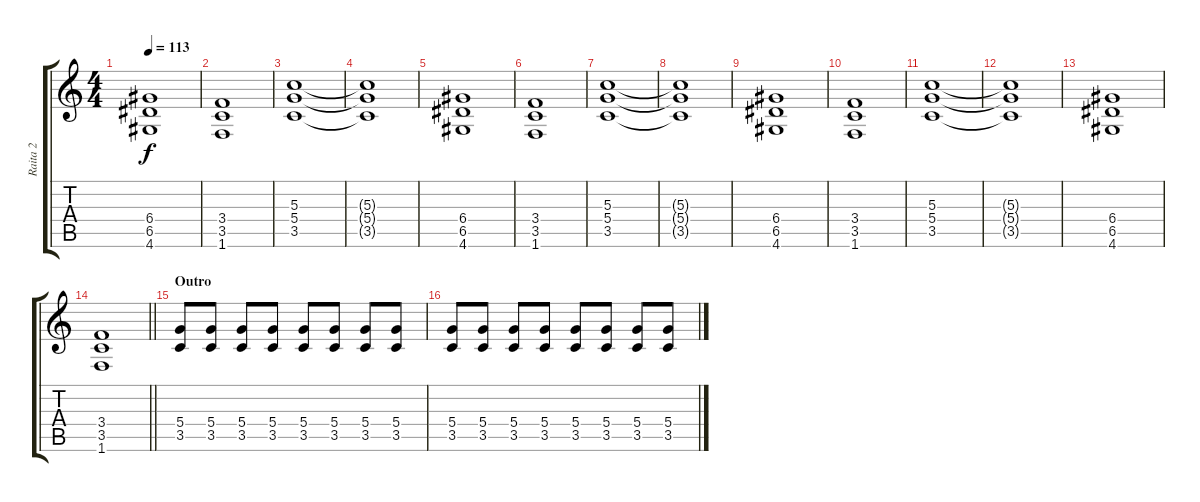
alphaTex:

\track ("Raita 2" "Raita 2") {instrument overdrivenguitar}
\staff {score tabs}
\tuning (E4 B3 G3 D3 A2 E2) {hide}
\ts (4 4)
\tempo 113
\clef g2
\ks c
(6.4 6.5 4.6).1{dy f} |
(3.4 3.5 1.6).1 |
(5.3 5.4 3.5).1 |
(5.3{t} 5.4{t} 3.5{t}).1 |
(6.4 6.5 4.6).1 |
(3.4 3.5 1.6).1 |
(5.3 5.4 3.5).1 |
(5.3{t} 5.4{t} 3.5{t}).1 |
(6.4 6.5 4.6).1 |
(3.4 3.5 1.6).1 |
(5.3 5.4 3.5).1 |
(5.3{t} 5.4{t} 3.5{t}).1 |
(6.4 6.5 4.6).1 |
\barLineRight lightlight
(3.4 3.5 1.6).1 |
\section ("" "Outro")
(5.4 3.5).8 (5.4 3.5).8 (5.4 3.5).8 (5.4 3.5).8 (5.4 3.5).8 (5.4 3.5).8 (5.4 3.5).8 (5.4 3.5).8 |
(5.4 3.5).8 (5.4 3.5).8 (5.4 3.5).8 (5.4 3.5).8 (5.4 3.5).8 (5.4 3.5).8 (5.4 3.5).8 (5.4 3.5).8
